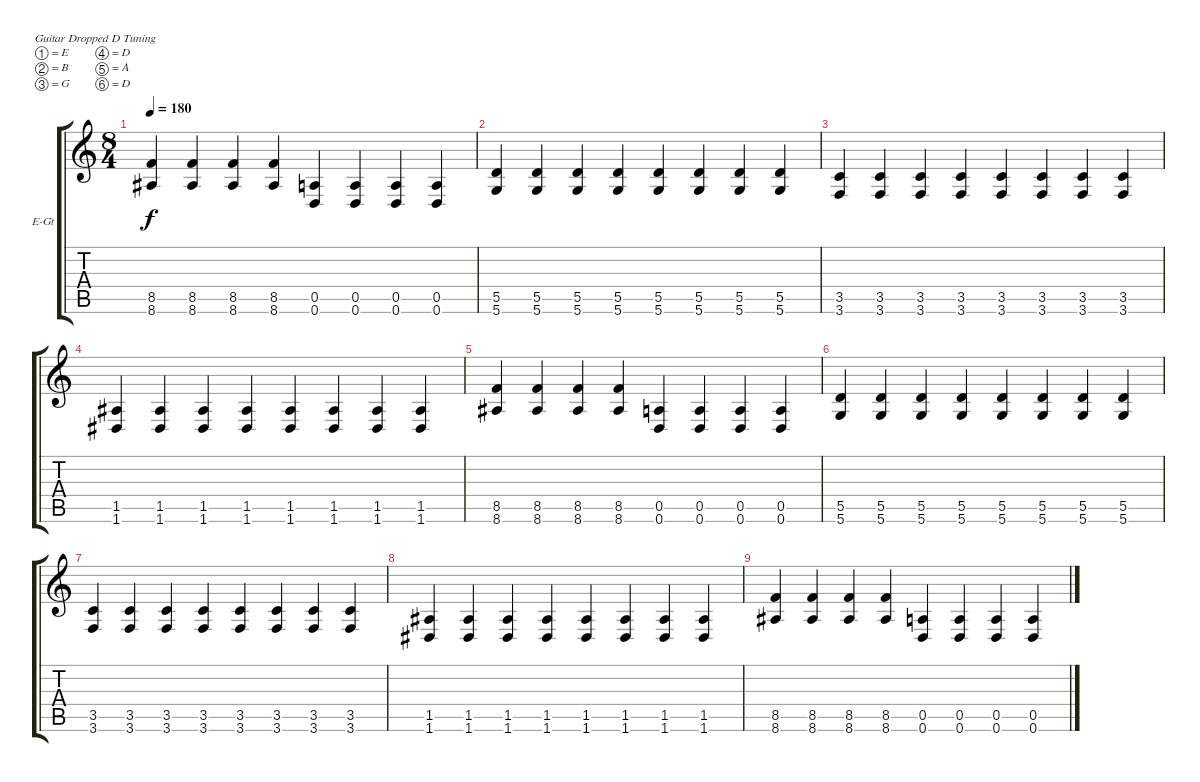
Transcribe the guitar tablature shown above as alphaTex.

\defaultSystemsLayout 4
\bracketExtendMode groupsimilarinstruments
\firstSystemTrackNameOrientation horizontal
\otherSystemsTrackNameOrientation horizontal
\track ("Electric Guitar" "E-Gt") {instrument overdrivenguitar}
\staff {score tabs}
\tuning (E4 B3 G3 D3 A2 D2)
\ts (8 4)
\tempo 180
\clef g2
\ks c
(8.6 8.5).4{dy f} (8.6 8.5).4 (8.6 8.5).4 (8.6 8.5).4 (0.6 0.5).4 (0.6 0.5).4 (0.6 0.5).4 (0.6 0.5).4 |
(5.6 5.5).4 (5.6 5.5).4 (5.6 5.5).4 (5.6 5.5).4 (5.6 5.5).4 (5.6 5.5).4 (5.5 5.6).4 (5.6 5.5).4 |
(3.5 3.6).4 (3.6 3.5).4 (3.6 3.5).4 (3.6 3.5).4 (3.6 3.5).4 (3.6 3.5).4 (3.6 3.5).4 (3.6 3.5).4 |
(1.6 1.5).4 (1.6 1.5).4 (1.6 1.5).4 (1.6 1.5).4 (1.6 1.5).4 (1.6 1.5).4 (1.5 1.6).4 (1.6 1.5).4 |
(8.6 8.5).4 (8.6 8.5).4 (8.6 8.5).4 (8.6 8.5).4 (0.6 0.5).4 (0.6 0.5).4 (0.6 0.5).4 (0.6 0.5).4 |
(5.6 5.5).4 (5.6 5.5).4 (5.6 5.5).4 (5.6 5.5).4 (5.6 5.5).4 (5.6 5.5).4 (5.5 5.6).4 (5.6 5.5).4 |
(3.5 3.6).4 (3.6 3.5).4 (3.6 3.5).4 (3.6 3.5).4 (3.6 3.5).4 (3.6 3.5).4 (3.6 3.5).4 (3.6 3.5).4 |
(1.6 1.5).4 (1.6 1.5).4 (1.6 1.5).4 (1.6 1.5).4 (1.6 1.5).4 (1.6 1.5).4 (1.5 1.6).4 (1.6 1.5).4 |
(8.6 8.5).4 (8.6 8.5).4 (8.6 8.5).4 (8.6 8.5).4 (0.6 0.5).4 (0.6 0.5).4 (0.6 0.5).4 (0.6 0.5).4
